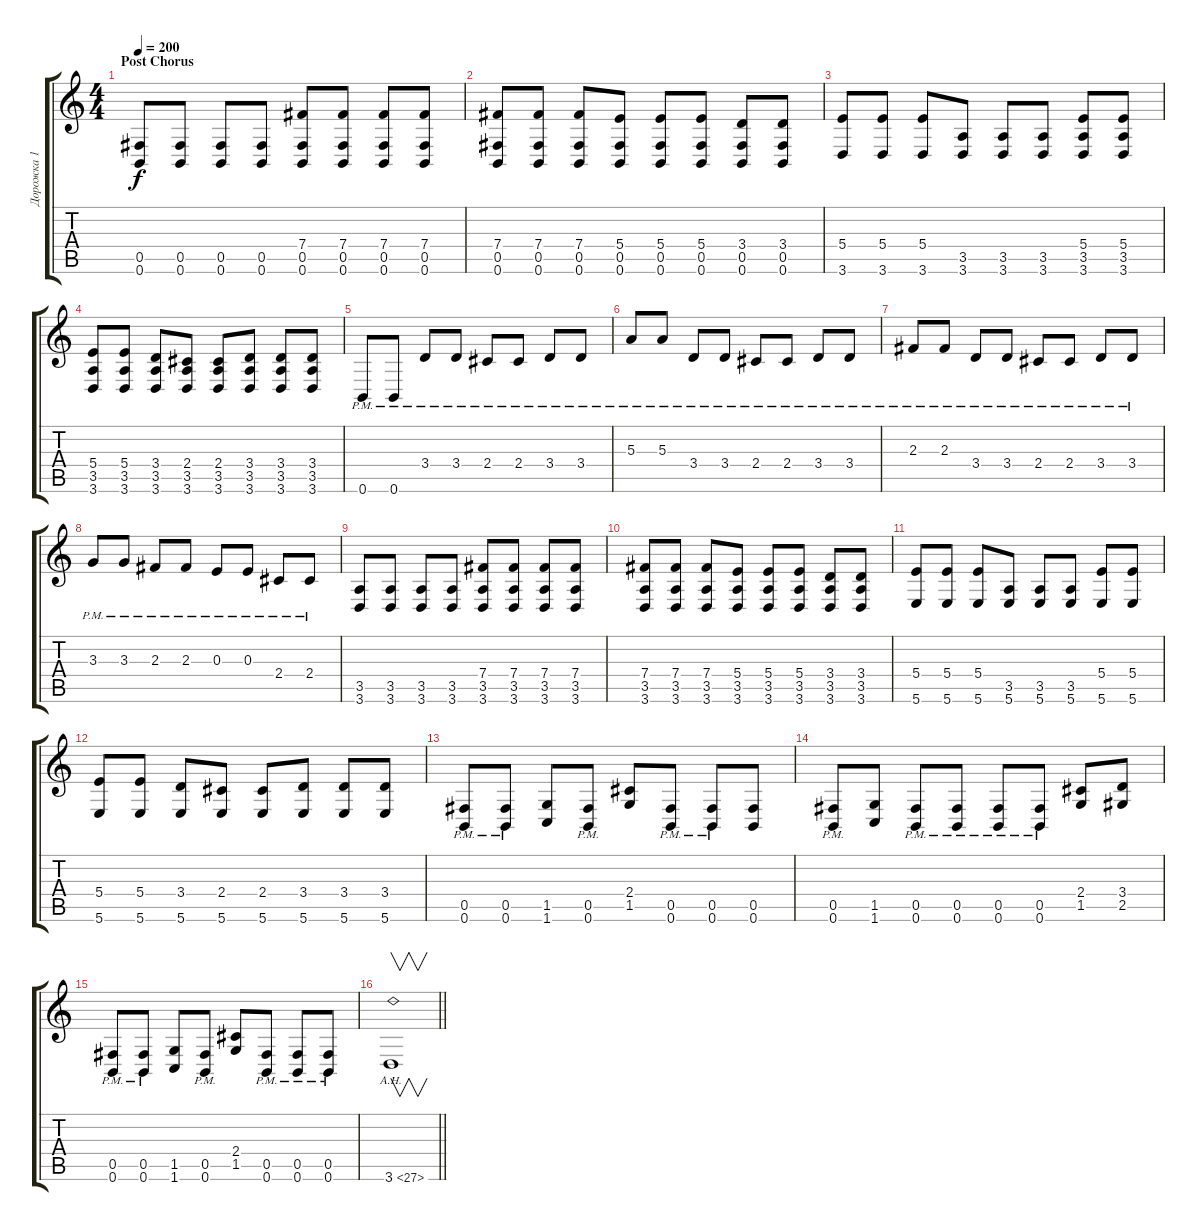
\track ("Дорожка 1" "Дорожка 1") {instrument distortionguitar}
\staff {score tabs}
\tuning (Db4 Ab3 E3 B2 Gb2 B1) {hide}
\ts (4 4)
\section ("" "Post Chorus")
\tempo 200
\clef g2
\ks c
(0.5 0.6).8{dy f} (0.5 0.6).8 (0.5 0.6).8 (0.5 0.6).8 (7.4 0.5 0.6).8 (7.4 0.5 0.6).8 (7.4 0.5 0.6).8 (7.4 0.5 0.6).8 |
(7.4 0.5 0.6).8 (7.4 0.5 0.6).8 (7.4 0.5 0.6).8 (5.4 0.5 0.6).8 (5.4 0.5 0.6).8 (5.4 0.5 0.6).8 (3.4 0.5 0.6).8 (3.4 0.5 0.6).8 |
(5.4 3.6).8 (5.4 3.6).8 (5.4 3.6).8 (3.5 3.6).8 (3.5 3.6).8 (3.5 3.6).8 (5.4 3.5 3.6).8 (5.4 3.5 3.6).8 |
(5.4 3.5 3.6).8 (5.4 3.5 3.6).8 (3.4 3.5 3.6).8 (2.4 3.5 3.6).8 (2.4 3.5 3.6).8 (3.4 3.5 3.6).8 (3.4 3.5 3.6).8 (3.4 3.5 3.6).8 |
0.6{pm}.8 0.6{pm}.8 3.4{pm}.8 3.4{pm}.8 2.4{pm}.8 2.4{pm}.8 3.4{pm}.8 3.4{pm}.8 |
5.3{pm}.8 5.3{pm}.8 3.4{pm}.8 3.4{pm}.8 2.4{pm}.8 2.4{pm}.8 3.4{pm}.8 3.4{pm}.8 |
2.3{pm}.8 2.3{pm}.8 3.4{pm}.8 3.4{pm}.8 2.4{pm}.8 2.4{pm}.8 3.4{pm}.8 3.4{pm}.8 |
3.3{pm}.8 3.3{pm}.8 2.3{pm}.8 2.3{pm}.8 0.3{pm}.8 0.3{pm}.8 2.4{pm}.8 2.4{pm}.8 |
(3.5 3.6).8 (3.5 3.6).8 (3.5 3.6).8 (3.5 3.6).8 (7.4 3.5 3.6).8 (7.4 3.5 3.6).8 (7.4 3.5 3.6).8 (7.4 3.5 3.6).8 |
(7.4 3.5 3.6).8 (7.4 3.5 3.6).8 (7.4 3.5 3.6).8 (5.4 3.5 3.6).8 (5.4 3.5 3.6).8 (5.4 3.5 3.6).8 (3.4 3.5 3.6).8 (3.4 3.5 3.6).8 |
(5.4 5.6).8 (5.4 5.6).8 (5.4 5.6).8 (3.5 5.6).8 (3.5 5.6).8 (3.5 5.6).8 (5.4 5.6).8 (5.4 5.6).8 |
(5.4 5.6).8 (5.4 5.6).8 (3.4 5.6).8 (2.4 5.6).8 (2.4 5.6).8 (3.4 5.6).8 (3.4 5.6).8 (3.4 5.6).8 |
(0.5{pm} 0.6{pm}).8 (0.5{pm} 0.6{pm}).8 (1.5 1.6).8 (0.5{pm} 0.6{pm}).8 (2.4 1.5).8 (0.5{pm} 0.6{pm}).8 (0.5{pm} 0.6{pm}).8 (0.5 0.6).8 |
(0.5{pm} 0.6{pm}).8 (1.5 1.6).8 (0.5{pm} 0.6{pm}).8 (0.5{pm} 0.6{pm}).8 (0.5{pm} 0.6{pm}).8 (0.5{pm} 0.6{pm}).8 (2.4 1.5).8 (3.4 2.5).8 |
(0.5{pm} 0.6{pm}).8 (0.5{pm} 0.6{pm}).8 (1.5 1.6).8 (0.5{pm} 0.6{pm}).8 (2.4 1.5).8 (0.5{pm} 0.6{pm}).8 (0.5{pm} 0.6{pm}).8 (0.5{pm} 0.6{pm}).8 |
\barLineRight lightlight
3.6{ah 24}.1{v}
